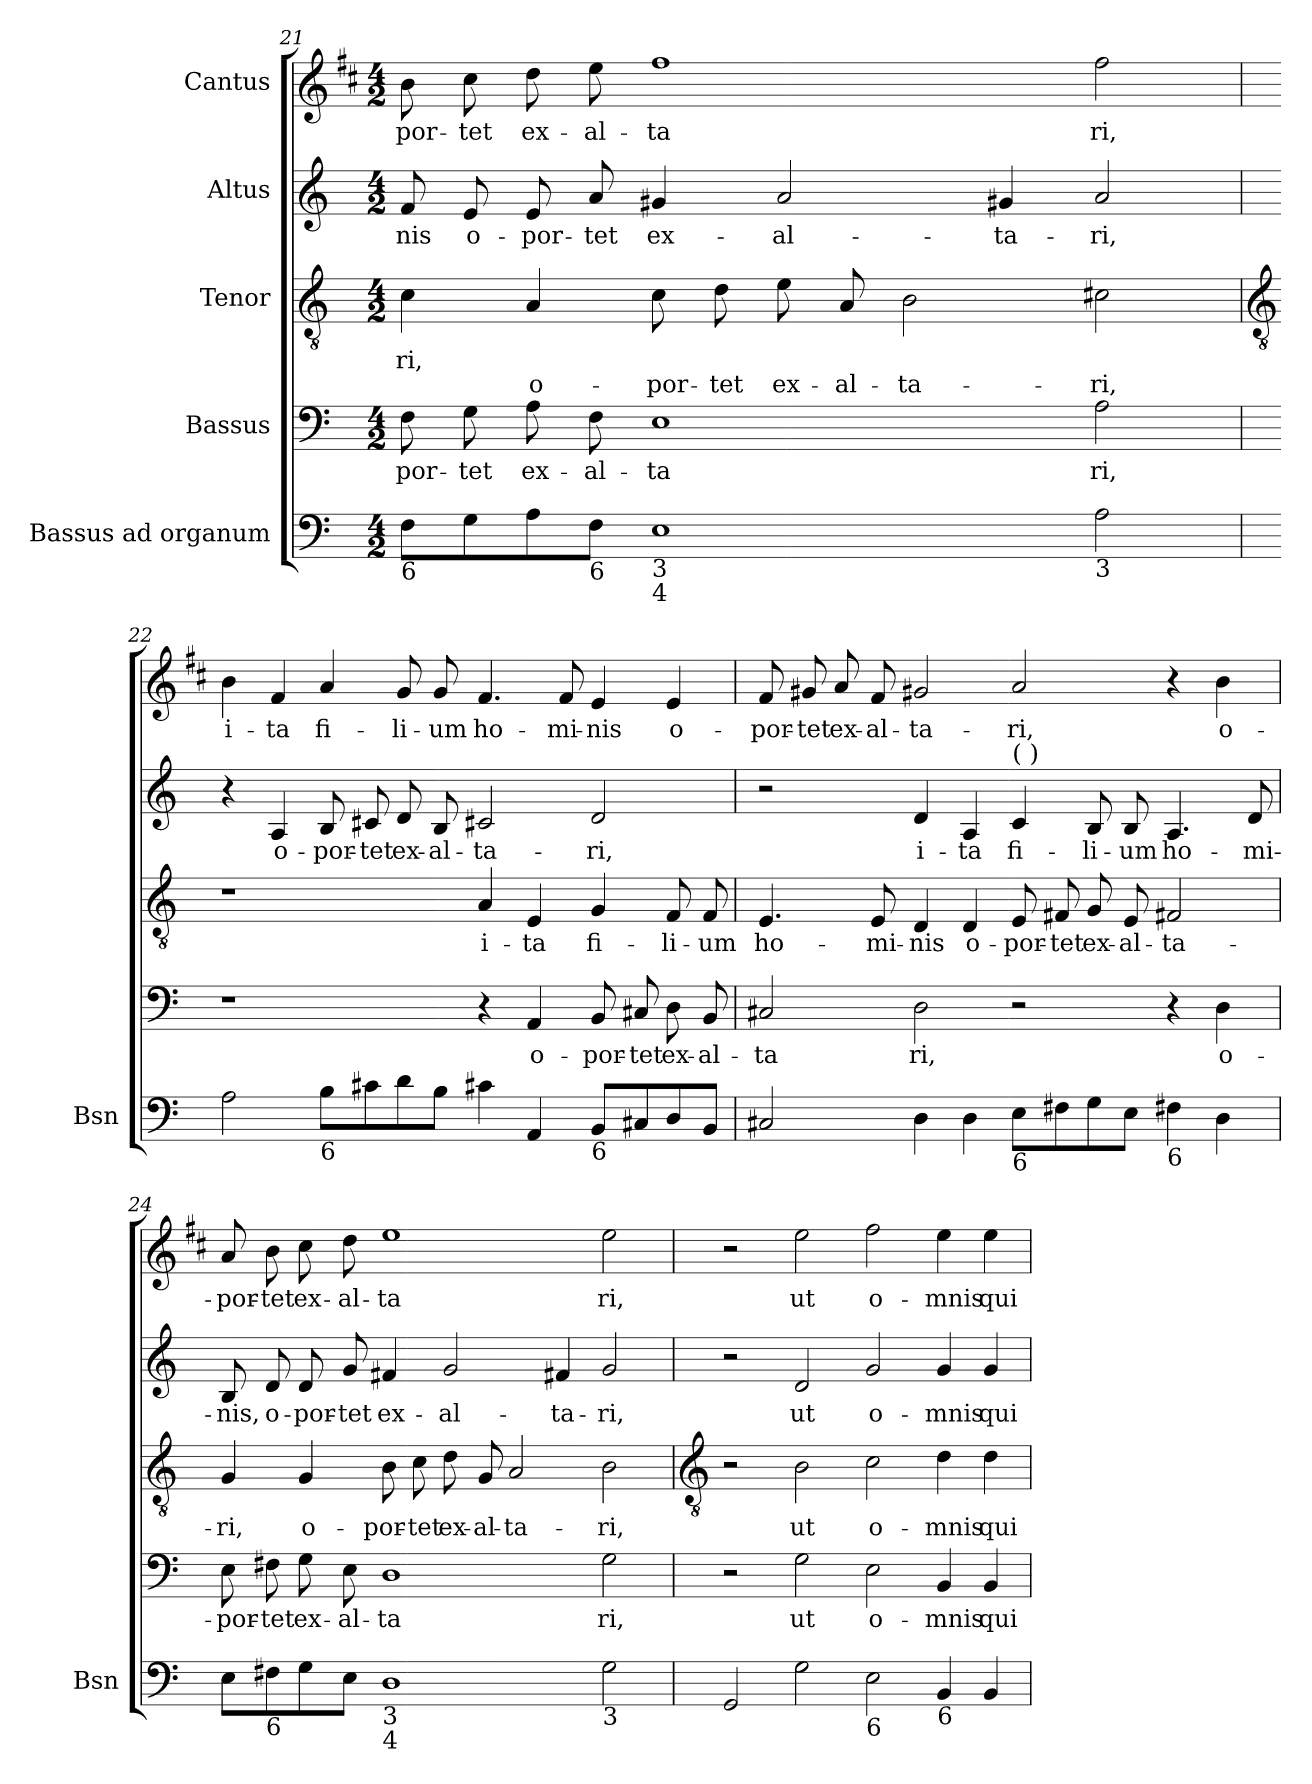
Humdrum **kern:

**kern	**kern	**text	**kern	**text	**text	**kern	**text	**kern	**text
*part5	*part4	*part4	*part3	*part3	*part3	*part2	*part2	*part1	*part1
*staff5	*staff4	*staff4	*staff3	*staff3	*staff3	*staff2	*staff2	*staff1	*staff1
*I"Bassus ad organum	*I"Bassus	*	*I"Tenor	*	*	*I"Altus	*	*I"Cantus	*
*I'Bsn	*	*	*	*	*	*	*	*	*
*clefF4	*clefF4	*	*clefGv2	*	*	*clefG2	*	*clefG2	*
*	*	*	*	*	*	*	*	*ITrd1c2	*
*k[]	*k[]	*	*k[]	*	*	*k[]	*	*k[]	*
*C:	*C:	*	*C:	*	*	*C:	*	*C:	*
*M4/2	*M4/2	*	*M4/2	*	*	*M4/2	*	*M4/2	*
=21	=21	=21	=21	=21	=21	=21	=21	=21	=21
!LO:TX:b:t=6	!	!	!	!	!	!	!	!	!
!	!	!LO:LY:b	!	!LO:LY:b	!	!	!LO:LY:b	!	!LO:LY:b
8FL	8F	-por-	4c	-ri,	.	8f	-nis	8a	-por-
!	!	!LO:LY:b	!	!	!	!	!LO:LY:b	!	!LO:LY:b
8G	8G	-tet	.	.	.	8e	o-	8b	-tet
!	!	!LO:LY:b	!	!	!LO:LY:b	!	!LO:LY:b	!	!LO:LY:b
8A	8A	ex-	4A	.	o-	8e	-por-	8cc	ex-
!LO:TX:b:t=6	!	!	!	!	!	!	!	!	!
!	!	!LO:LY:b	!	!	!	!	!LO:LY:b	!	!LO:LY:b
8FJ	8F	-al-	.	.	.	8a	-tet	8dd	-al-
!LO:TX:b:t=3	!	!	!	!	!	!	!	!	!
!LO:TX:b:t=4	!	!	!	!	!	!	!	!	!
!	!	!LO:LY:b	!	!	!LO:LY:b	!	!LO:LY:b	!	!LO:LY:b
1E	1E	-ta	8c	.	-por-	4g#X	ex-	1ee	-ta
!	!	!	!	!	!LO:LY:b	!	!	!	!
.	.	.	8d	.	-tet	.	.	.	.
!	!	!	!	!	!LO:LY:b	!	!LO:LY:b	!	!
.	.	.	8e	.	ex-	2a	-al-	.	.
!	!	!	!	!	!LO:LY:b	!	!	!	!
.	.	.	8A	.	-al-	.	.	.	.
!	!	!	!	!	!LO:LY:b	!	!	!	!
.	.	.	2B	.	-ta-	.	.	.	.
!	!	!	!	!	!	!	!LO:LY:b	!	!
.	.	.	.	.	.	4g#X	-ta-	.	.
!LO:TX:b:t=3	!	!	!	!	!	!	!	!	!
!	!	!LO:LY:b	!	!	!LO:LY:b	!	!LO:LY:b	!	!LO:LY:b
2A	2A	ri,	2c#X	.	-ri,	2a	-ri,	2ee	ri,
!!LO:LB:g=z
=22	=22	=22	=22	=22	=22	=22	=22	=22	=22
*	*	*	*clefGv2	*	*	*	*	*	*
!	!	!	!	!	!	!	!	!	!LO:LY:b
2A	1r	.	1r	.	.	4r	.	4a	i-
!	!	!	!	!	!	!	!LO:LY:b	!	!LO:LY:b
.	.	.	.	.	.	4A	o-	4e	-ta
!LO:TX:b:t=6	!	!	!	!	!	!	!	!	!
!	!	!	!	!	!	!	!LO:LY:b	!	!LO:LY:b
8BL	.	.	.	.	.	8B	-por-	4g	fi-
!	!	!	!	!	!	!	!LO:LY:b	!	!
8c#X	.	.	.	.	.	8c#X	-tet	.	.
!	!	!	!	!	!	!	!LO:LY:b	!	!LO:LY:b
8d	.	.	.	.	.	8d	ex-	8f	-li-
!	!	!	!	!	!	!	!LO:LY:b	!	!LO:LY:b
8BJ	.	.	.	.	.	8B	-al-	8f	-um
!	!	!	!	!LO:LY:b	!	!	!LO:LY:b	!	!LO:LY:b
4c#X	4r	.	4A	i-	.	2c#X	-ta-	4.e	ho-
!	!	!LO:LY:b	!	!LO:LY:b	!	!	!	!	!
4AA	4AA	o-	4E	-ta	.	.	.	.	.
!	!	!	!	!	!	!	!	!	!LO:LY:b
.	.	.	.	.	.	.	.	8e	-mi-
!LO:TX:b:t=6	!	!	!	!	!	!	!	!	!
!	!	!LO:LY:b	!	!LO:LY:b	!	!	!LO:LY:b	!	!LO:LY:b
8BBL	8BB	-por-	4G	fi-	.	2d	-ri,	4d	-nis
!	!	!LO:LY:b	!	!	!	!	!	!	!
8C#X	8C#X	-tet	.	.	.	.	.	.	.
!	!	!LO:LY:b	!	!LO:LY:b	!	!	!	!	!LO:LY:b
8D	8D	ex-	8F	-li-	.	.	.	4d	o-
!	!	!LO:LY:b	!	!LO:LY:b	!	!	!	!	!
8BBJ	8BB	-al-	8F	-um	.	.	.	.	.
=23	=23	=23	=23	=23	=23	=23	=23	=23	=23
!	!	!LO:LY:b	!	!LO:LY:b	!	!	!	!	!LO:LY:b
2C#X	2C#X	-ta	4.E	ho-	.	2r	.	8e	-por-
!	!	!	!	!	!	!	!	!	!LO:LY:b
.	.	.	.	.	.	.	.	8f#X	-tet
!	!	!	!	!	!	!	!	!	!LO:LY:b
.	.	.	.	.	.	.	.	8g	ex-
!	!	!	!	!LO:LY:b	!	!	!	!	!LO:LY:b
.	.	.	8E	-mi-	.	.	.	8e	-al-
!	!	!LO:LY:b	!	!LO:LY:b	!	!	!LO:LY:b	!	!LO:LY:b
4D	2D	ri,	4D	-nis	.	4d	i-	2f#X	-ta-
!	!	!	!	!LO:LY:b	!	!	!LO:LY:b	!	!
4D	.	.	4D	o-	.	4A	-ta	.	.
!	!	!	!	!	!	!LO:TX:a:t=(  )	!	!	!
!LO:TX:b:t=6	!	!	!	!	!	!	!	!	!
!	!	!	!	!LO:LY:b	!	!	!LO:LY:b	!	!LO:LY:b
8EL	2r	.	8E	-por-	.	4c	fi-	2g	-ri,
!	!	!	!	!LO:LY:b	!	!	!	!	!
8F#X	.	.	8F#X	-tet	.	.	.	.	.
!	!	!	!	!LO:LY:b	!	!	!LO:LY:b	!	!
8G	.	.	8G	ex-	.	8B	-li-	.	.
!	!	!	!	!LO:LY:b	!	!	!LO:LY:b	!	!
8EJ	.	.	8E	-al-	.	8B	-um	.	.
!LO:TX:b:t=6	!	!	!	!	!	!	!	!	!
!	!	!	!	!LO:LY:b	!	!	!LO:LY:b	!	!
4F#X	4r	.	2F#X	-ta-	.	4.A	ho-	4r	.
!	!	!LO:LY:b	!	!	!	!	!	!	!LO:LY:b
4D	4D	o-	.	.	.	.	.	4a	o-
!	!	!	!	!	!	!	!LO:LY:b	!	!
.	.	.	.	.	.	8d	-mi-	.	.
=24	=24	=24	=24	=24	=24	=24	=24	=24	=24
!	!	!LO:LY:b	!	!LO:LY:b	!	!	!LO:LY:b	!	!LO:LY:b
8EL	8E	-por-	4G	-ri,	.	8B	-nis,	8g	-por-
!LO:TX:b:t=6	!	!	!	!	!	!	!	!	!
!	!	!LO:LY:b	!	!	!	!	!LO:LY:b	!	!LO:LY:b
8F#X	8F#X	-tet	.	.	.	8d	o-	8a	-tet
!	!	!LO:LY:b	!	!LO:LY:b	!	!	!LO:LY:b	!	!LO:LY:b
8G	8G	ex-	4G	o-	.	8d	-por-	8b	ex-
!	!	!LO:LY:b	!	!	!	!	!LO:LY:b	!	!LO:LY:b
8EJ	8E	-al-	.	.	.	8g	-tet	8cc	-al-
!LO:TX:b:t=3	!	!	!	!	!	!	!	!	!
!LO:TX:b:t=4	!	!	!	!	!	!	!	!	!
!	!	!LO:LY:b	!	!LO:LY:b	!	!	!LO:LY:b	!	!LO:LY:b
1D	1D	-ta	8B	-por-	.	4f#X	ex-	1dd	-ta
!	!	!	!	!LO:LY:b	!	!	!	!	!
.	.	.	8c	-tet	.	.	.	.	.
!	!	!	!	!LO:LY:b	!	!	!LO:LY:b	!	!
.	.	.	8d	ex-	.	2g	-al-	.	.
!	!	!	!	!LO:LY:b	!	!	!	!	!
.	.	.	8G	-al-	.	.	.	.	.
!	!	!	!	!LO:LY:b	!	!	!	!	!
.	.	.	2A	-ta-	.	.	.	.	.
!	!	!	!	!	!	!	!LO:LY:b	!	!
.	.	.	.	.	.	4f#X	-ta-	.	.
!LO:TX:b:t=3	!	!	!	!	!	!	!	!	!
!	!	!LO:LY:b	!	!LO:LY:b	!	!	!LO:LY:b	!	!LO:LY:b
2G	2G	ri,	2B	-ri,	.	2g	-ri,	2dd	ri,
!!LO:LB:g=z
=25	=25	=25	=25	=25	=25	=25	=25	=25	=25
*	*	*	*clefGv2	*	*	*	*	*	*
2GG	2r	.	2r	.	.	2r	.	2r	.
!	!	!LO:LY:b	!	!LO:LY:b	!	!	!LO:LY:b	!	!LO:LY:b
2G	2G	ut	2B	ut	.	2d	ut	2dd	ut
!LO:TX:b:t=6	!	!	!	!	!	!	!	!	!
!	!	!LO:LY:b	!	!LO:LY:b	!	!	!LO:LY:b	!	!LO:LY:b
2E	2E	o-	2c	o-	.	2g	o-	2ee	o-
!LO:TX:b:t=6	!	!	!	!	!	!	!	!	!
!	!	!LO:LY:b	!	!LO:LY:b	!	!	!LO:LY:b	!	!LO:LY:b
4BB	4BB	-mnis	4d	-mnis	.	4g	-mnis	4dd	-mnis
!	!	!LO:LY:b	!	!LO:LY:b	!	!	!LO:LY:b	!	!LO:LY:b
4BB	4BB	qui	4d	qui	.	4g	qui	4dd	qui
=	=	=	=	=	=	=	=	=	=
*-	*-	*-	*-	*-	*-	*-	*-	*-	*-
